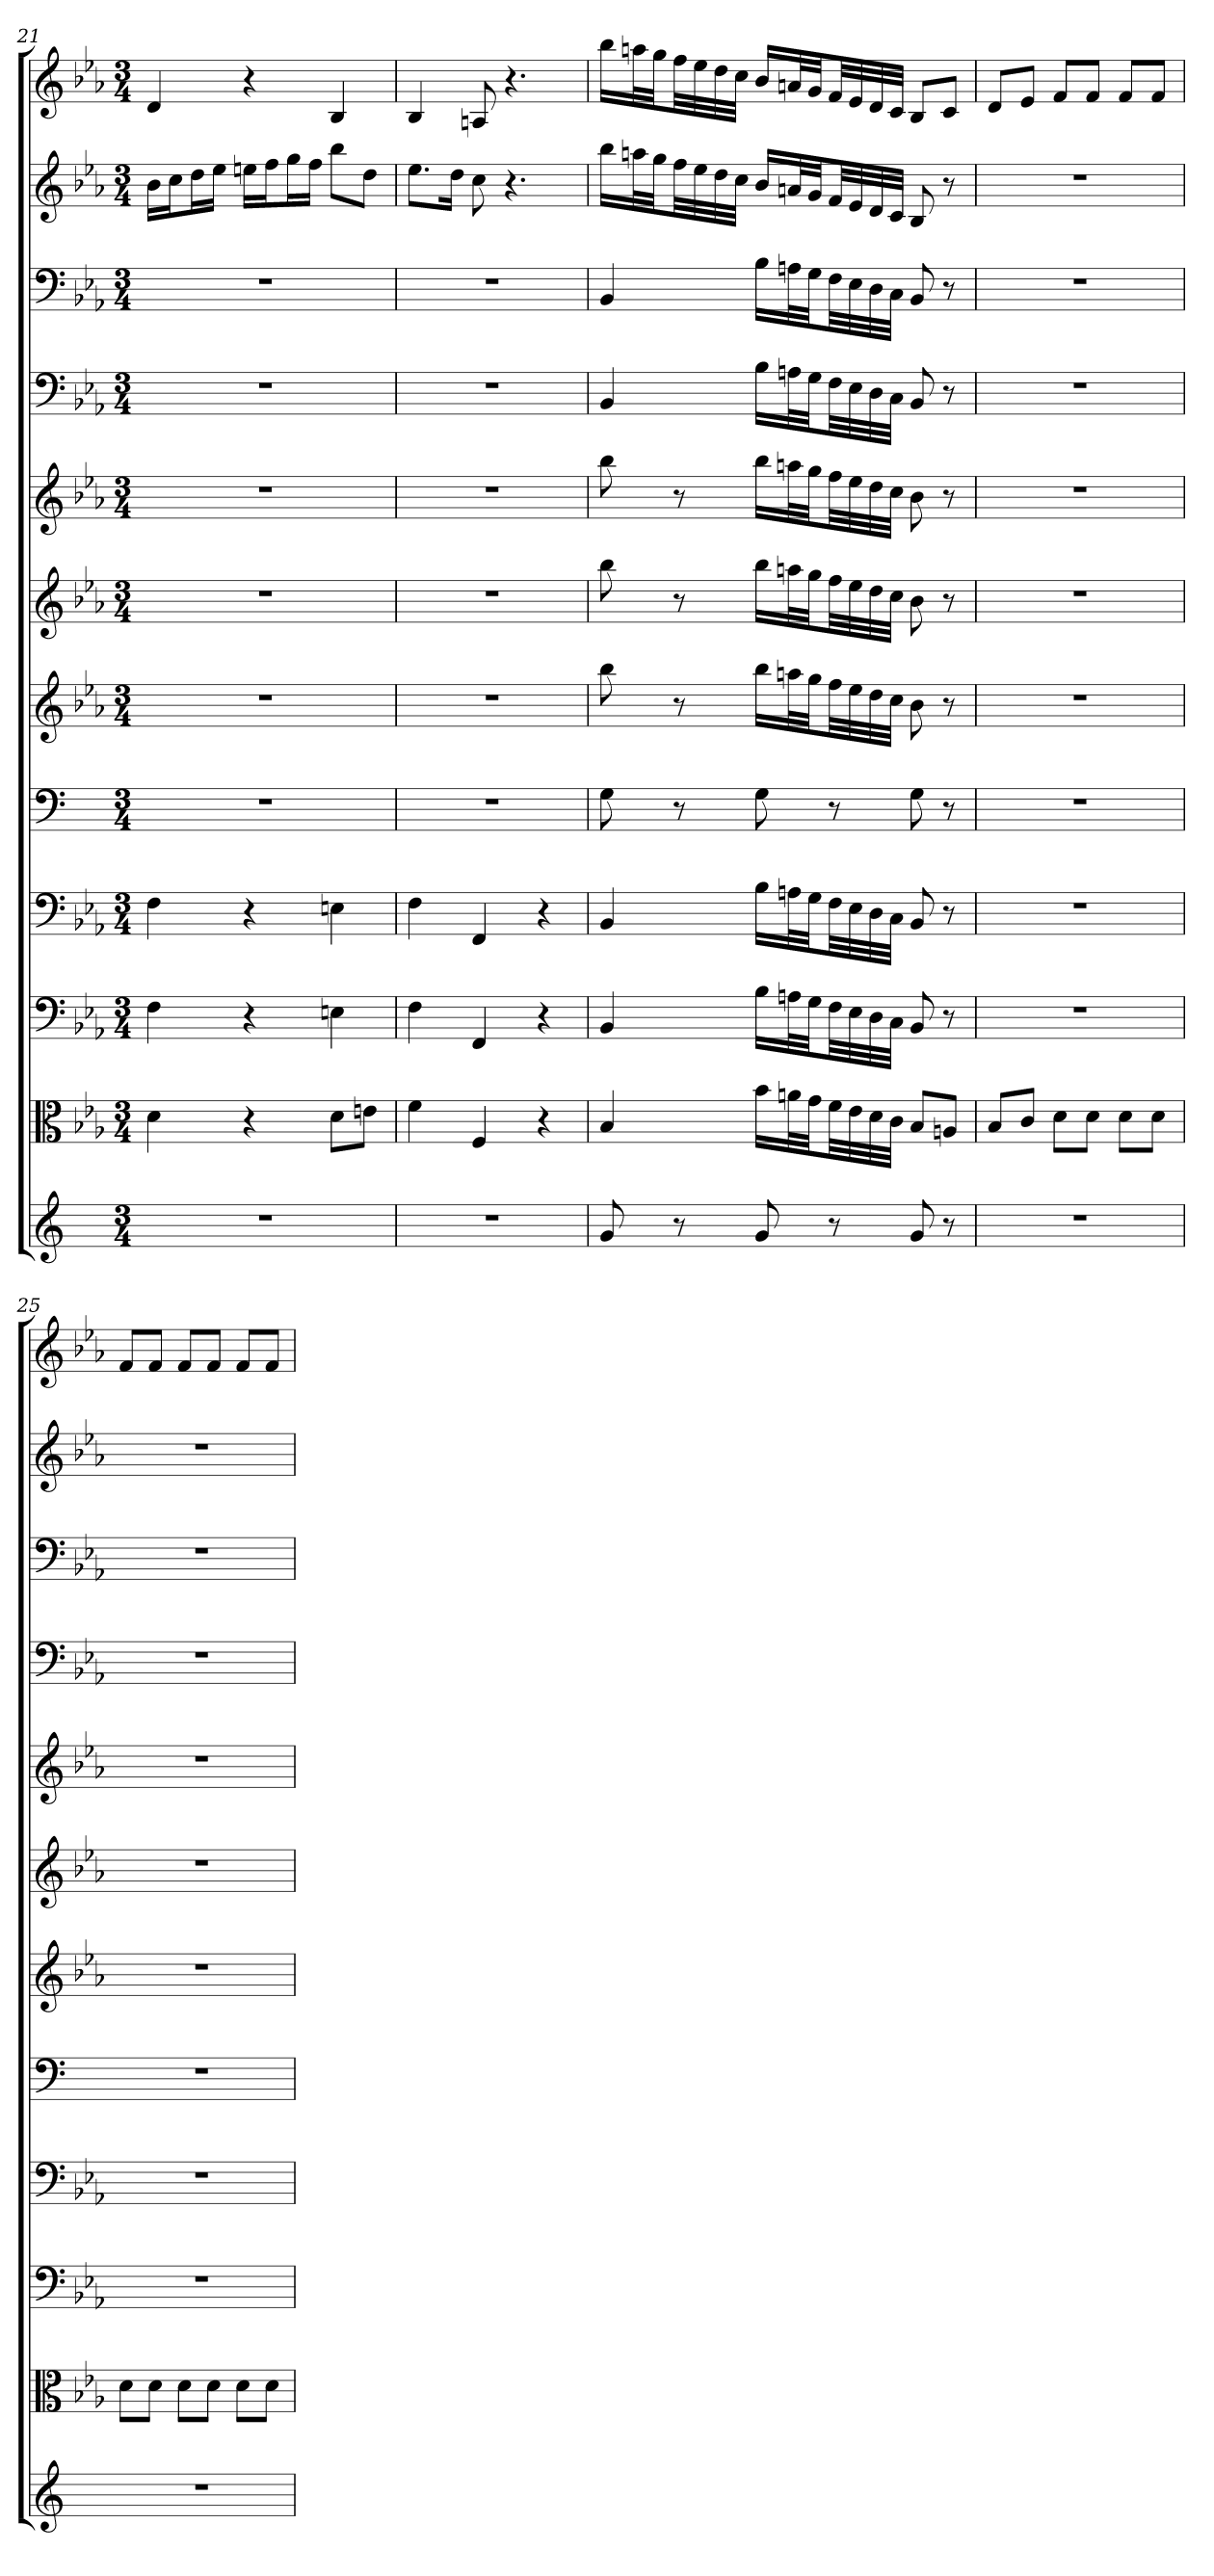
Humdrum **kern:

**kern	**kern	**kern	**kern	**kern	**kern	**kern	**kern	**kern	**kern	**kern	**kern
*part12	*part11	*part10	*part9	*part8	*part7	*part6	*part5	*part4	*part3	*part2	*part1
*staff12	*staff11	*staff10	*staff9	*staff8	*staff7	*staff6	*staff5	*staff4	*staff3	*staff2	*staff1
*	*clefC3	*clefF4	*clefF4	*	*	*	*	*clefF4	*clefF4	*	*
*k[]	*k[b-e-a-]	*k[b-e-a-]	*k[b-e-a-]	*k[]	*k[b-e-a-]	*k[b-e-a-]	*k[b-e-a-]	*k[b-e-a-]	*k[b-e-a-]	*k[b-e-a-]	*k[b-e-a-]
*M3/4	*M3/4	*M3/4	*M3/4	*M3/4	*M3/4	*M3/4	*M3/4	*M3/4	*M3/4	*M3/4	*M3/4
=21	=21	=21	=21	=21	=21	=21	=21	=21	=21	=21	=21
2.r	4d	4F	4F	2.r	2.r	2.r	2.r	2.r	2.r	16b-LL	4d
.	.	.	.	.	.	.	.	.	.	16ccJ	.
.	.	.	.	.	.	.	.	.	.	16ddL	.
.	.	.	.	.	.	.	.	.	.	16ee-JJ	.
.	4r	4r	4r	.	.	.	.	.	.	16eenLL	4r
.	.	.	.	.	.	.	.	.	.	16ffJ	.
.	.	.	.	.	.	.	.	.	.	16ggL	.
.	.	.	.	.	.	.	.	.	.	16ffJJ	.
.	8d\L	4En	4En	.	.	.	.	.	.	8bb-L	4B-
.	8en\J	.	.	.	.	.	.	.	.	8ddJ	.
=22	=22	=22	=22	=22	=22	=22	=22	=22	=22	=22	=22
2.r	4f	4F	4F	2.r	2.r	2.r	2.r	2.r	2.r	8.ee-L	4B-
.	.	.	.	.	.	.	.	.	.	16ddJk	.
.	4F	4FF	4FF	.	.	.	.	.	.	8cc	8An
.	.	.	.	.	.	.	.	.	.	4.r	4.r
.	4r	4r	4r	.	.	.	.	.	.	.	.
=23	=23	=23	=23	=23	=23	=23	=23	=23	=23	=23	=23
8g	4B-	4BB-	4BB-	8G	8bb-	8bb-	8bb-	4BB-	4BB-	16bb-LL	16bb-LL
.	.	.	.	.	.	.	.	.	.	32aanL	32aanL
.	.	.	.	.	.	.	.	.	.	32ggJJ	32ggJJ
8r	.	.	.	8r	8r	8r	8r	.	.	32ffLL	32ffLL
.	.	.	.	.	.	.	.	.	.	32ee-	32ee-
.	.	.	.	.	.	.	.	.	.	32dd	32dd
.	.	.	.	.	.	.	.	.	.	32ccJJJ	32ccJJJ
8g	16b-\LL	16B-\LL	16B-\LL	8G	16bb-LL	16bb-LL	16bb-LL	16B-\LL	16B-\LL	16b-LL	16b-LL
.	32an\L	32An\L	32An\L	.	32aanL	32aanL	32aanL	32An\L	32An\L	32anL	32anL
.	32g\JJ	32G\JJ	32G\JJ	.	32ggJJ	32ggJJ	32ggJJ	32G\JJ	32G\JJ	32gJJ	32gJJ
8r	32f\LL	32F\LL	32F\LL	8r	32ffLL	32ffLL	32ffLL	32F\LL	32F\LL	32fLL	32fLL
.	32e-\	32E-\	32E-\	.	32ee-	32ee-	32ee-	32E-\	32E-\	32e-	32e-
.	32d\	32D\	32D\	.	32dd	32dd	32dd	32D\	32D\	32d	32d
.	32c\JJJ	32C\JJJ	32C\JJJ	.	32ccJJJ	32ccJJJ	32ccJJJ	32C\JJJ	32C\JJJ	32cJJJ	32cJJJ
8g	8B-/L	8BB-	8BB-	8G	8b-	8b-	8b-	8BB-	8BB-	8B-	8B-L
8r	8An/J	8r	8r	8r	8r	8r	8r	8r	8r	8r	8cJ
=24	=24	=24	=24	=24	=24	=24	=24	=24	=24	=24	=24
2.r	8B-/L	2.r	2.r	2.r	2.r	2.r	2.r	2.r	2.r	2.r	8dL
.	8c/J	.	.	.	.	.	.	.	.	.	8e-J
.	8d\L	.	.	.	.	.	.	.	.	.	8fL
.	8d\J	.	.	.	.	.	.	.	.	.	8fJ
.	8d\L	.	.	.	.	.	.	.	.	.	8fL
.	8d\J	.	.	.	.	.	.	.	.	.	8fJ
=25	=25	=25	=25	=25	=25	=25	=25	=25	=25	=25	=25
2.r	8d\L	2.r	2.r	2.r	2.r	2.r	2.r	2.r	2.r	2.r	8fL
.	8d\J	.	.	.	.	.	.	.	.	.	8fJ
.	8d\L	.	.	.	.	.	.	.	.	.	8fL
.	8d\J	.	.	.	.	.	.	.	.	.	8fJ
.	8d\L	.	.	.	.	.	.	.	.	.	8fL
.	8d\J	.	.	.	.	.	.	.	.	.	8fJ
=	=	=	=	=	=	=	=	=	=	=	=
*-	*-	*-	*-	*-	*-	*-	*-	*-	*-	*-	*-
